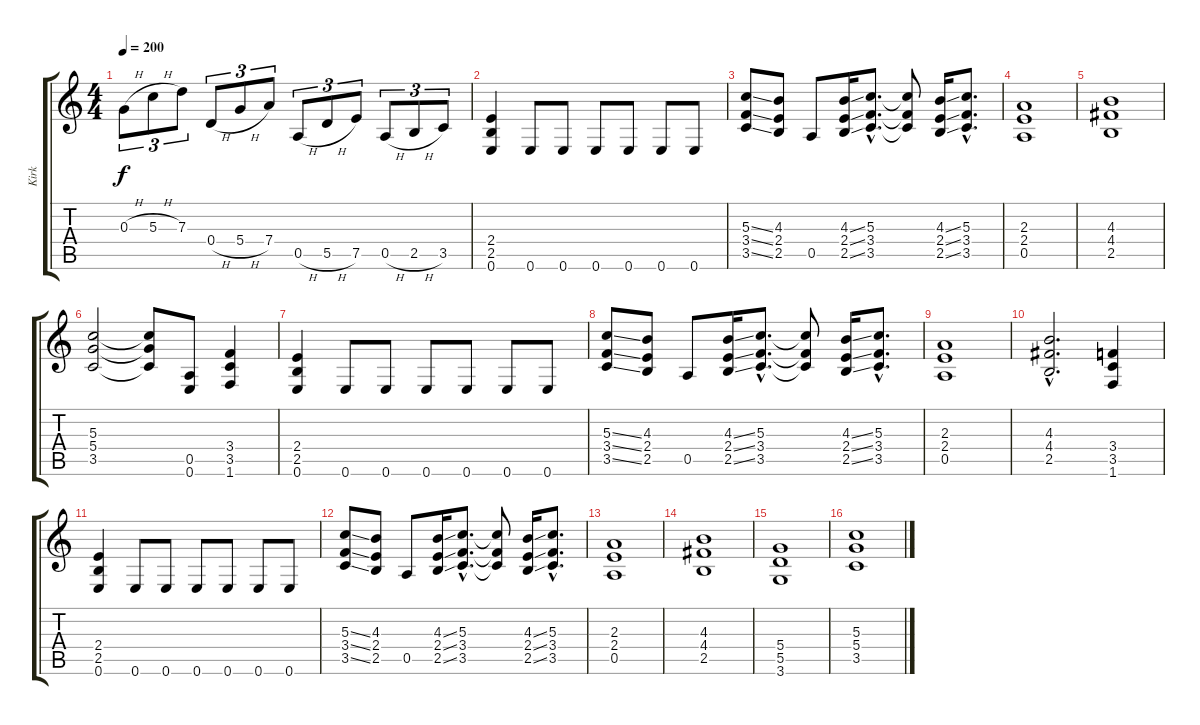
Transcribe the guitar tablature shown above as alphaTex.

\track ("Kirk" "Kirk") {instrument distortionguitar}
\staff {score tabs}
\tuning (E4 B3 G3 D3 A2 E2) {hide}
\ts (4 4)
\tempo 200
\clef g2
\ks c
0.3{h}.8{tu (3 2) dy f} 5.3{h}.8{tu (3 2)} 7.3.8{tu (3 2)} 0.4{h}.8{tu (3 2)} 5.4{h}.8{tu (3 2)} 7.4.8{tu (3 2)} 0.5{h}.8{tu (3 2)} 5.5{h}.8{tu (3 2)} 7.5.8{tu (3 2)} 0.5{h}.8{tu (3 2)} 2.5{h}.8{tu (3 2)} 3.5.8{tu (3 2)} |
(2.4 2.5 0.6).4 0.6.8 0.6.8 0.6.8 0.6.8 0.6.8 0.6.8 |
(5.3{ss} 3.4{ss} 3.5{ss}).8 (4.3 2.4 2.5).8 0.5.8 (4.3{ss} 2.4{ss} 2.5{ss}).16 (5.3{hac} 3.4{hac} 3.5{hac}).8{d} (5.3{t} 3.4{t} 3.5{t}).8 (4.3{ss} 2.4{ss} 2.5{ss}).16 (5.3{hac} 3.4{hac} 3.5{hac}).8{d} |
(2.3 2.4 0.5).1 |
(4.3 4.4 2.5).1 |
(5.3 5.4 3.5).2 (5.3{t} 5.4{t} 3.5{t}).8 (0.5 0.6).8 (3.4 3.5 1.6).4 |
(2.4 2.5 0.6).4 0.6.8 0.6.8 0.6.8 0.6.8 0.6.8 0.6.8 |
(5.3{ss} 3.4{ss} 3.5{ss}).8 (4.3 2.4 2.5).8 0.5.8 (4.3{ss} 2.4{ss} 2.5{ss}).16 (5.3{hac} 3.4{hac} 3.5{hac}).8{d} (5.3{t} 3.4{t} 3.5{t}).8 (4.3{ss} 2.4{ss} 2.5{ss}).16 (5.3{hac} 3.4{hac} 3.5{hac}).8{d} |
(2.3 2.4 0.5).1 |
(4.3{hac} 4.4{hac} 2.5{hac}).2{d} (3.4 3.5 1.6).4 |
(2.4 2.5 0.6).4 0.6.8 0.6.8 0.6.8 0.6.8 0.6.8 0.6.8 |
(5.3{ss} 3.4{ss} 3.5{ss}).8 (4.3 2.4 2.5).8 0.5.8 (4.3{ss} 2.4{ss} 2.5{ss}).16 (5.3{hac} 3.4{hac} 3.5{hac}).8{d} (5.3{t} 3.4{t} 3.5{t}).8 (4.3{ss} 2.4{ss} 2.5{ss}).16 (5.3{hac} 3.4{hac} 3.5{hac}).8{d} |
(2.3 2.4 0.5).1 |
(4.3 4.4 2.5).1 |
(5.4 5.5 3.6).1 |
(5.3 5.4 3.5).1
